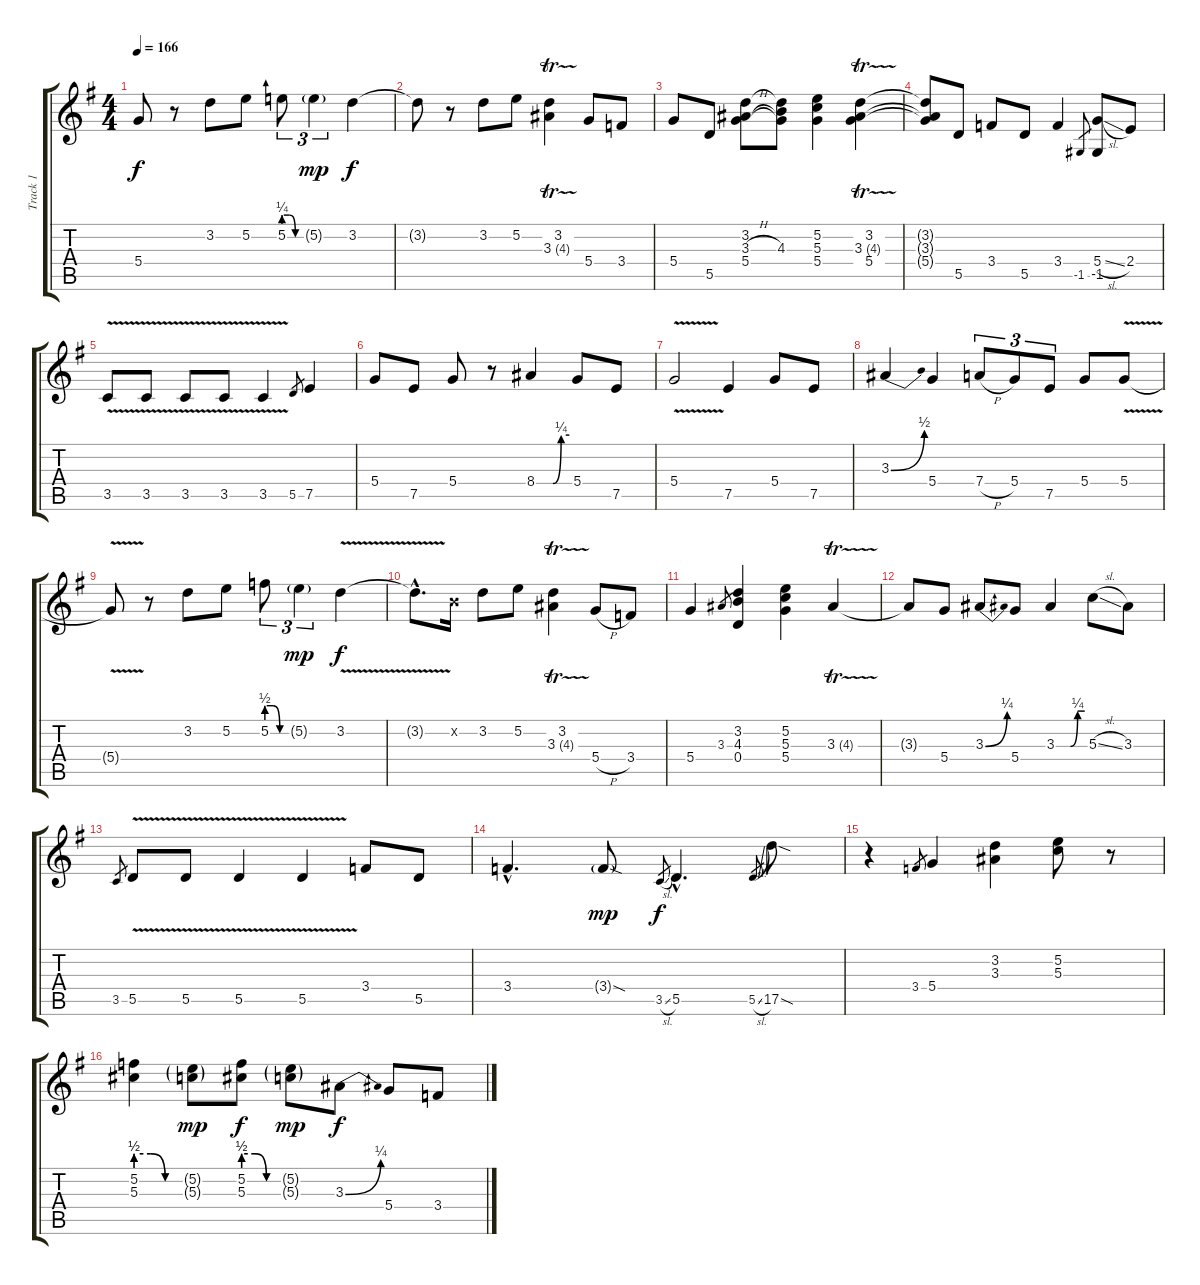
\track ("Track 1" "Track 1") {instrument overdrivenguitar}
\staff {score tabs}
\tuning (E4 B3 G3 D3 A2 E2) {hide}
\ts (4 4)
\tempo 166
\clef g2
\ks g
5.4.8{dy f} r.8 3.2.8 5.2.8 5.2{be (custom 0 1 20 1 40 0 60 0)}.8{tu (3 2)} 5.2{g}.4{tu (3 2) dy mp} 3.2.4{dy f} |
3.2{t}.8 r.8 3.2.8 5.2.8 (3.2 3.3{tr (4 16)}).4 5.4.8 3.4.8 |
5.4.8 5.5.8 (3.2 3.3{h} 5.4).8 (3.2{t} 4.3 5.4{t}).8 (5.2 5.3 5.4).4 (3.2 3.3{tr (4 16)} 5.4).4 |
(3.2{t} 3.3{t} 5.4{t}).8 5.5.8 3.4.8 5.5.8 3.4.4 -1.5.8{gr} (5.4{sl} -1.5).8 2.4.8 |
3.5{v}.8 3.5{v}.8 3.5{v}.8 3.5{v}.8 3.5{v}.4 5.5.8{gr} 7.5.4 |
5.4.8 7.5.8 5.4.8 r.8 8.4{be (custom 0 0 30 0 45 1 60 1)}.4 5.4.8 7.5.8 |
5.4{v}.2 7.5.4 5.4.8 7.5.8 |
3.3{be (bend 0 0 60 2)}.4 5.4.4 7.4{h}.8{tu (3 2)} 5.4.8{tu (3 2)} 7.5.8{tu (3 2)} 5.4.8 5.4{v}.8 |
5.4{t}.8 r.8 3.2.8 5.2.8 5.2{be (custom 0 2 20 2 40 0 60 0)}.8{tu (3 2)} 5.2{g}.4{tu (3 2) dy mp} 3.2{v}.4{dy f} |
3.2{hac t}.8{d} 0.2{x}.16 3.2.8 5.2.8 (3.2 3.3{tr (4 16)}).4 5.4{h}.8 3.4.8 |
5.4.4 3.3.8{gr} (3.2 4.3 0.4).4 (5.2 5.3 5.4).4 3.3{tr (4 16)}.4 |
3.3{t}.8 5.4.8 3.3{be (bend 0 0 60 1)}.8 5.4.8 3.3{be (custom 0 0 30 0 45 1 60 1)}.4 5.3{sl}.8 3.3.8 |
3.5.8{gr} 5.5{v}.8 5.5{v}.8 5.5{v}.4 5.5{v}.4 3.4.8 5.5.8 |
3.4{hac}.4{d} 3.4{sod g}.8{dy mp} 3.5{sl}.8{gr dy f} 5.5{hac}.4{d} 5.5{sl}.8{gr} 17.5{sod}.8 |
r.4 3.4.8{gr} 5.4.4 (3.2 3.3).4 (5.2 5.3).8 r.8 |
(5.2{be (custom 0 2 20 2 40 0 60 0)} 5.3{be (custom 0 2 20 2 40 0 60 0)}).4 (5.2{g} 5.3{g}).8{dy mp} (5.2{be (custom 0 2 20 2 40 0 60 0)} 5.3{be (custom 0 2 20 2 40 0 60 0)}).8{dy f} (5.2{g} 5.3{g}).8{dy mp} 3.3{be (bend 0 0 60 1)}.8{dy f} 5.4.8 3.4.8
